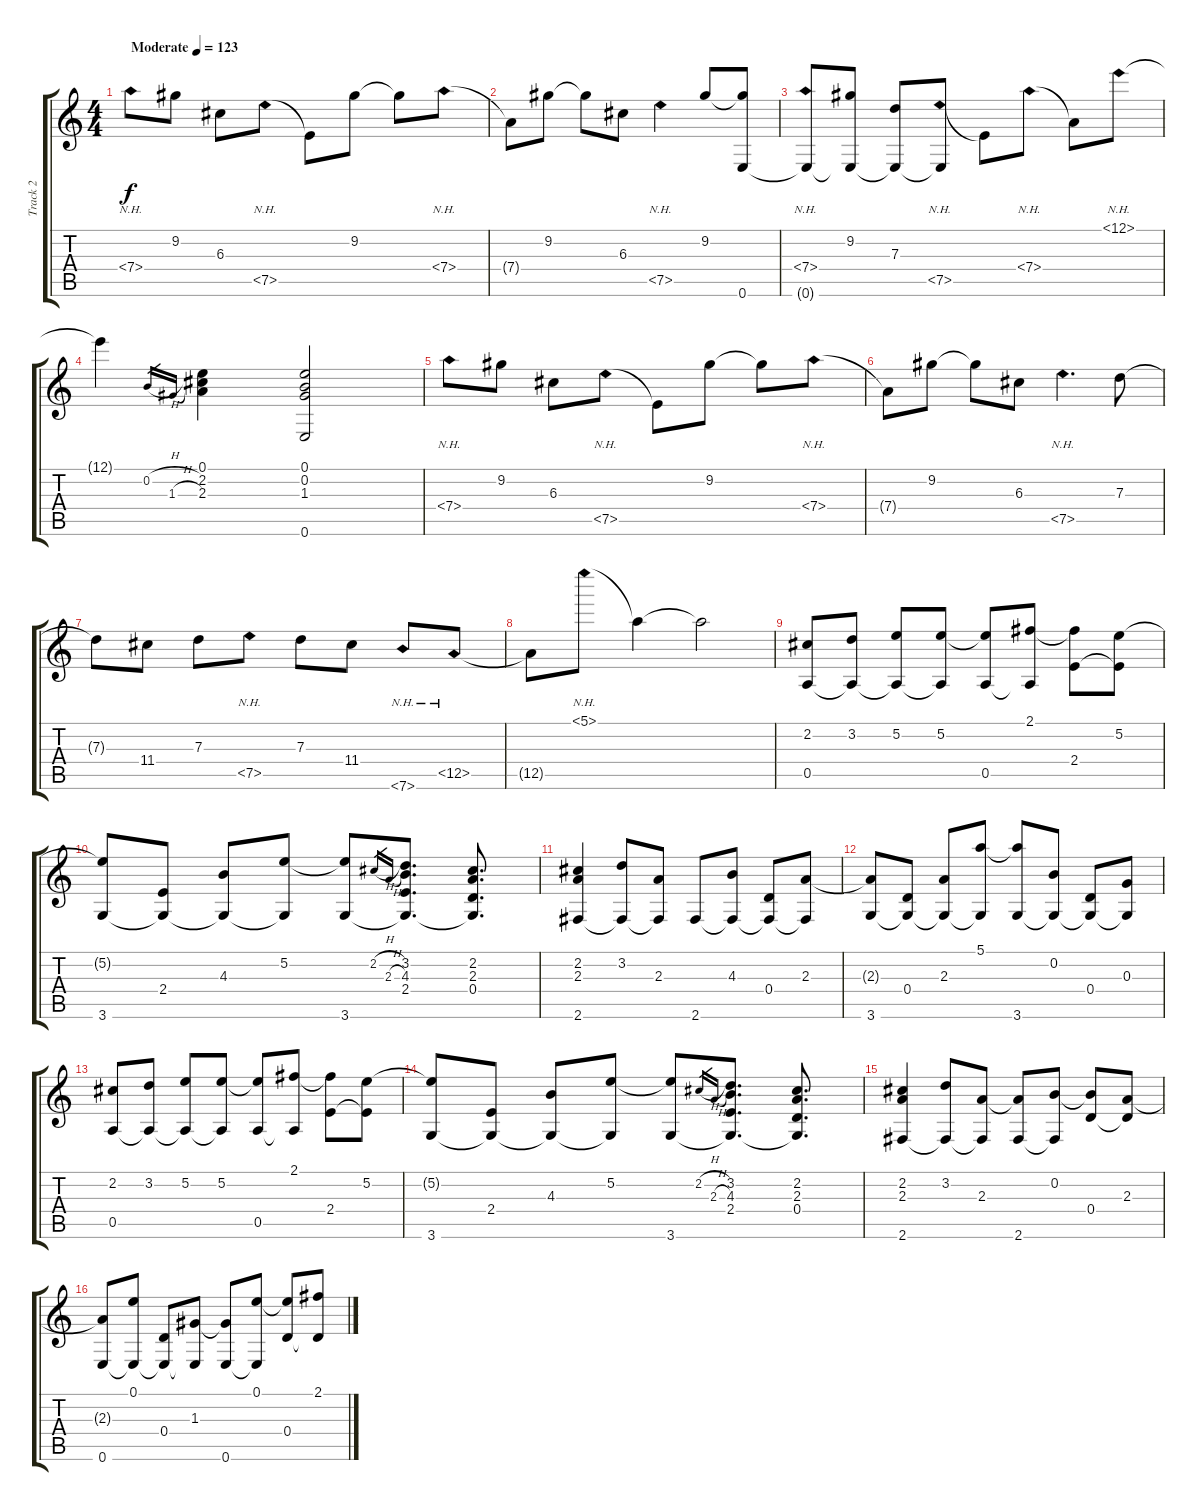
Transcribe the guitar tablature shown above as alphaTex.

\track ("Track 2" "Track 2") {instrument acousticguitarsteel}
\staff {score tabs}
\tuning (E4 B3 G3 D3 A2 E2) {hide}
\ts (4 4)
\tempo (123 "Moderate")
\clef g2
\ks c
7.4{nh}.8{dy f instrument acousticguitarsteel} 9.2.8 6.3.8 7.5{nh}.8 7.5{t}.8 9.2.8 9.2{t}.8 7.4{nh}.8 |
7.4{t}.8 9.2.8 9.2{t}.8 6.3.8 7.5{nh}.4 9.2.8 (9.2{t} 0.6).8 |
(7.4{nh} 0.6{t}).8 (9.2 0.6{t}).8 (7.3 0.6{t}).8 (7.5{nh} 0.6{t}).8 7.5{t}.8 7.4{nh}.8 7.4{t}.8 12.1{nh}.8 |
12.1{t}.4 0.2{h}.16{gr} 1.3{h}.16{gr} (0.1 2.2 2.3).4 (0.1 0.2 1.3 0.6).2 |
7.4{nh}.8 9.2.8 6.3.8 7.5{nh}.8 7.5{t}.8 9.2.8 9.2{t}.8 7.4{nh}.8 |
7.4{t}.8 9.2.8 9.2{t}.8 6.3.8 7.5{nh}.4{d} 7.3.8 |
7.3{t}.8 11.4.8 7.3.8 7.5{nh}.8 7.3.8 11.4.8 7.6{nh}.8 12.5{nh}.8 |
12.5{t}.8 5.1{nh}.8 5.1{t}.4 5.1{t}.2 |
(2.2 0.5).8 (3.2 0.5{t}).8 (5.2 0.5{t}).8 (5.2 0.5{t}).8 (5.2{t} 0.5).8 (2.1 0.5{t}).8 (2.1{t} 2.4).8 (5.2 2.4{t}).8 |
(5.2{t} 3.6).8 (2.4 3.6{t}).8 (4.3 3.6{t}).8 (5.2 3.6{t}).8 (5.2{t} 3.6).8 2.2{h}.16{gr} 2.3{h}.16{gr} (3.2 4.3 2.4 3.6{t}).8{d} (2.2 2.3 0.4 3.6{t}).8{d} |
(2.2 2.3 2.6).4 (3.2 2.6{t}).8 (2.3 2.6{t}).8 2.6.8 (4.3 2.6{t}).8 (0.4 2.6{t}).8 (2.3 2.6{t}).8 |
(2.3{t} 3.6).8 (0.4 3.6{t}).8 (2.3 3.6{t}).8 (5.1 3.6{t}).8 (5.1{t} 3.6).8 (0.2 3.6{t}).8 (0.4 3.6{t}).8 (0.3 3.6{t}).8 |
(2.2 0.5).8 (3.2 0.5{t}).8 (5.2 0.5{t}).8 (5.2 0.5{t}).8 (5.2{t} 0.5).8 (2.1 0.5{t}).8 (2.1{t} 2.4).8 (5.2 2.4{t}).8 |
(5.2{t} 3.6).8 (2.4 3.6{t}).8 (4.3 3.6{t}).8 (5.2 3.6{t}).8 (5.2{t} 3.6).8 2.2{h}.16{gr} 2.3{h}.16{gr} (3.2 4.3 2.4 3.6{t}).8{d} (2.2 2.3 0.4 3.6{t}).8{d} |
(2.2 2.3 2.6).4 (3.2 2.6{t}).8 (2.3 2.6{t}).8 (2.3{t} 2.6).8 (0.2 2.6{t}).8 (0.2{t} 0.4).8 (2.3 0.4{t}).8 |
(2.3{t} 0.6).8 (0.1 0.6{t}).8 (0.4 0.6{t}).8 (1.3 0.6{t}).8 (1.3{t} 0.6).8 (0.1 0.6{t}).8 (0.1{t} 0.4).8 (2.1 0.4{t}).8
